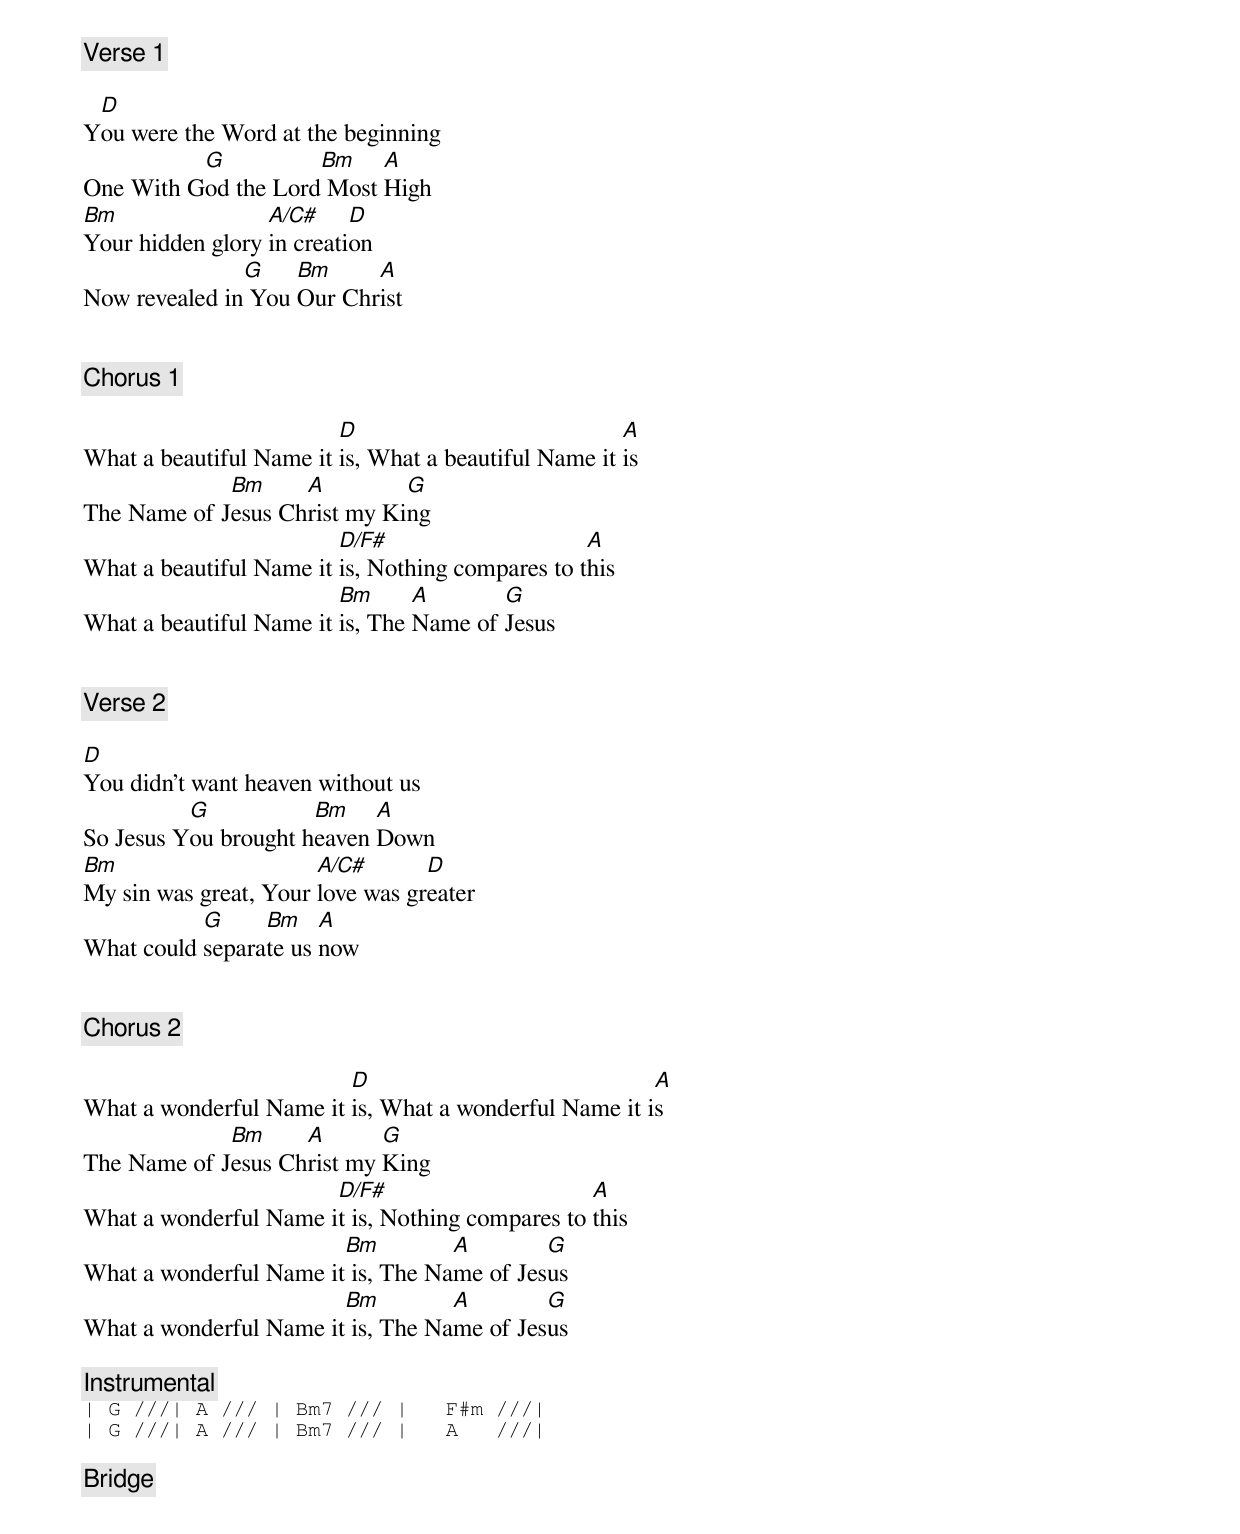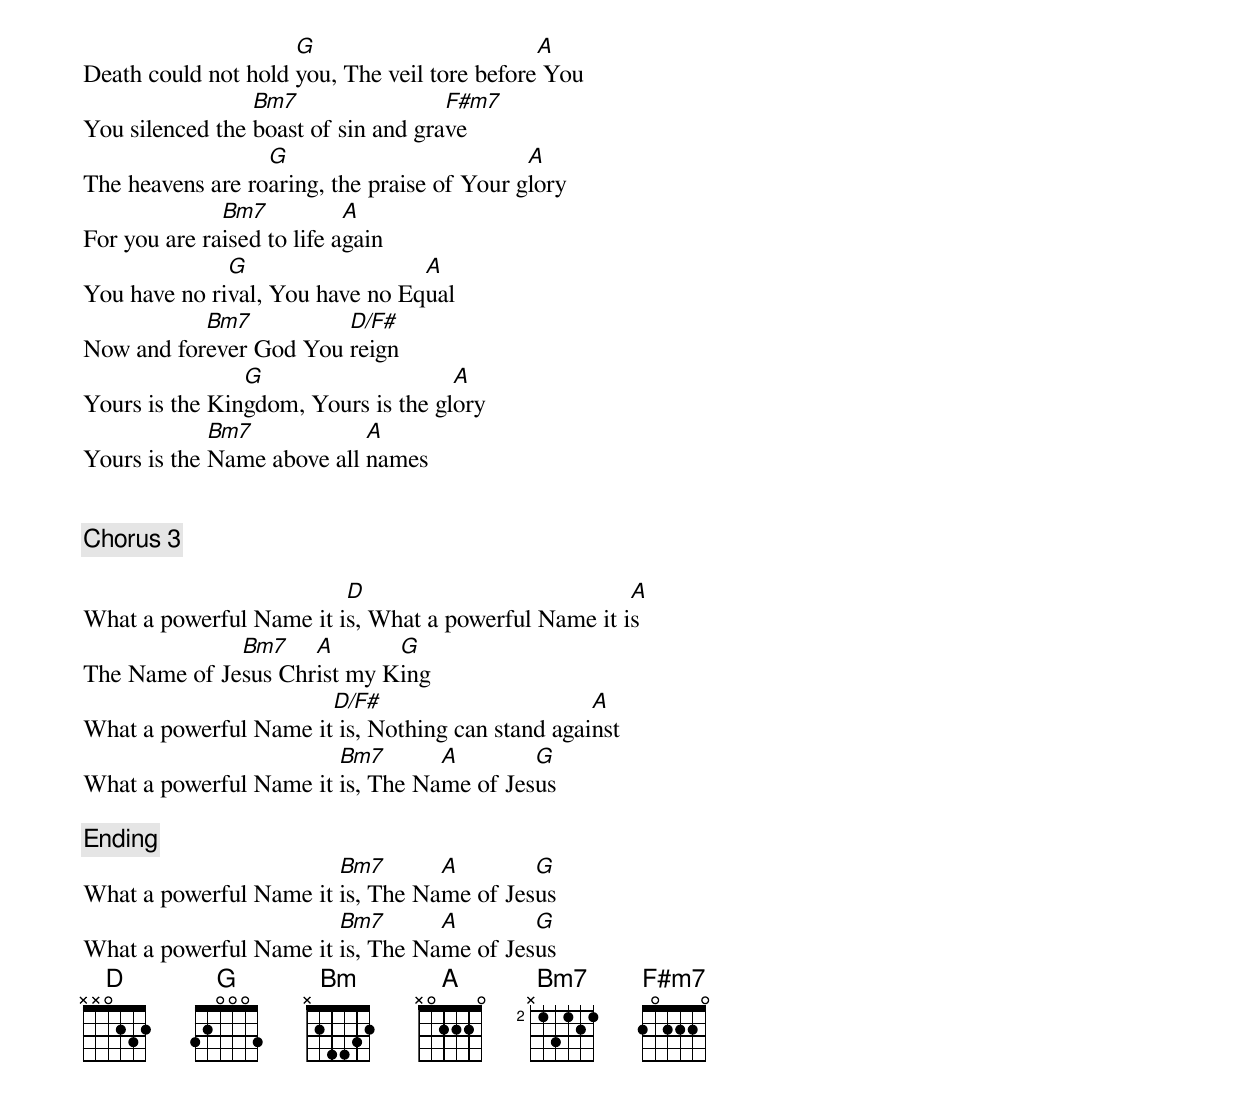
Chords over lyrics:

[Verse 1]

 D
You were the Word at the beginning
          G          Bm    A
One With God the Lord Most High
Bm                A/C#     D
Your hidden glory in creation
               G    Bm     A
Now revealed in You Our Christ


[Chorus 1]

                         D                            A
What a beautiful Name it is, What a beautiful Name it is
             Bm     A         G
The Name of Jesus Christ my King
                         D/F#                     A
What a beautiful Name it is, Nothing compares to this
                         Bm      A       G
What a beautiful Name it is, The Name of Jesus


[Verse 2]

D
You didn't want heaven without us
          G           Bm    A
So Jesus You brought heaven Down
Bm                     A/C#       D
My sin was great, Your love was greater
           G     Bm    A
What could separate us now


[Chorus 2]

                         D                             A
What a wonderful Name it is, What a wonderful Name it is
             Bm     A       G
The Name of Jesus Christ my King
                       D/F#                      A
What a wonderful Name it is, Nothing compares to this
                        Bm         A        G
What a wonderful Name it is, The Name of Jesus
                        Bm         A        G
What a wonderful Name it is, The Name of Jesus

[Instrumental]
| G ///| A /// | Bm7 /// |   F#m ///|
| G ///| A /// | Bm7 /// |   A   ///|

[Bridge]

                     G                        A
Death could not hold you, The veil tore before You
                 Bm7                 F#m7
You silenced the boast of sin and grave
                  G                          A
The heavens are roaring, the praise of Your glory
              Bm7           A
For you are raised to life again
              G                  A
You have no rival, You have no Equal
           Bm7          D/F#
Now and forever God You reign
                G                    A
Yours is the Kingdom, Yours is the glory
             Bm7            A
Yours is the Name above all names


[Chorus 3]

                         D                           A
What a powerful Name it is, What a powerful Name it is
              Bm7    A       G
The Name of Jesus Christ my King
                       D/F#                       A
What a powerful Name it is, Nothing can stand against
                        Bm7       A        G
What a powerful Name it is, The Name of Jesus

[Ending]
                        Bm7       A        G
What a powerful Name it is, The Name of Jesus
                        Bm7       A        G
What a powerful Name it is, The Name of Jesus
